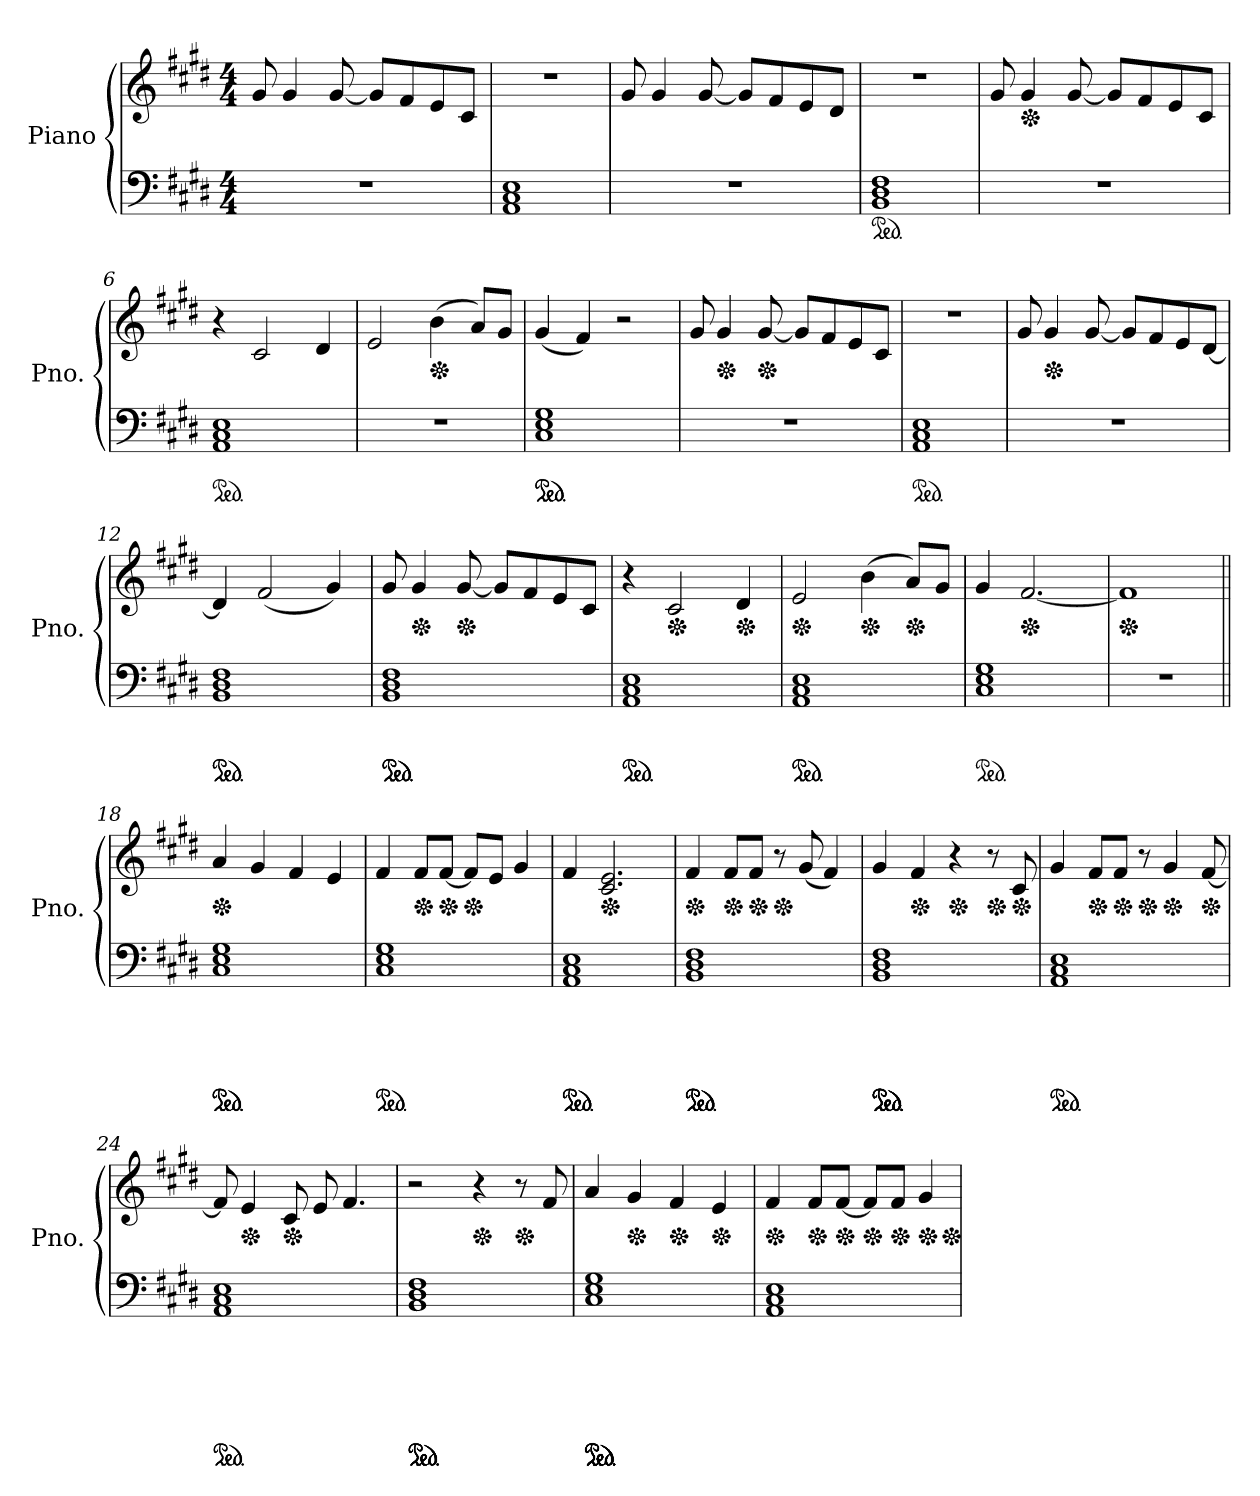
**kern	**kern
*part1	*part1
*staff2	*staff1
*I"Piano	*
*I'Pno.	*
*clefF4	*clefG2
*k[f#c#g#d#]	*k[f#c#g#d#]
*M4/4	*M4/4
*MM200	*MM200
=1	=1
1r	8g#/
.	4g#/
.	[8g#/
.	8g#/L]
.	8f#/
.	8e/
.	8c#/J
=2	=2
1AA 1C# 1E	1r
=3	=3
1r	8g#/
.	4g#/
.	[8g#/
.	8g#/L]
.	8f#/
.	8e/
.	8d#/J
=4	=4
*ped	*
1BB 1D# 1F#	1r
=5	=5
1r	8g#/
*	*Xped
.	4g#/
.	[8g#/
.	8g#/L]
.	8f#/
.	8e/
.	8c#/J
=6	=6
*ped	*
1AA 1C# 1E	4r
.	2c#/
.	4d#/
=7	=7
1r	2e/
*	*Xped
.	(4b\
.	8a/L)
.	8g#/J
!!LO:LB:g=z
=8	=8
*ped	*
*ped	*
1C# 1E 1G#	(4g#/
.	4f#/)
.	2r
=9	=9
1r	8g#/
*	*Xped
.	4g#/
*	*Xped
.	[8g#/
.	8g#/L]
.	8f#/
.	8e/
.	8c#/J
=10	=10
*ped	*
1AA 1C# 1E	1r
=11	=11
1r	8g#/
*	*Xped
.	4g#/
.	[8g#/
.	8g#/L]
.	8f#/
.	8e/
.	[8d#/J
=12	=12
*ped	*
*ped	*
1BB 1D# 1F#	4d#/]
.	(2f#/
.	4g#/)
=13	=13
*ped	*
*ped	*
*ped	*
1BB 1D# 1F#	8g#/
*	*Xped
.	4g#/
*	*Xped
.	[8g#/
.	8g#/L]
.	8f#/
.	8e/
.	8c#/J
=14	=14
*ped	*
*ped	*
1AA 1C# 1E	4r
*	*Xped
.	2c#/
*	*Xped
.	4d#/
!!LO:LB:g=z
=15	=15
*ped	*
*ped	*
*	*Xped
1AA 1C# 1E	2e/
*	*Xped
.	(4b\
*	*Xped
.	8a/L)
.	8g#/J
=16	=16
*ped	*
1C# 1E 1G#	4g#/
*	*Xped
.	[2.f#/
=17	=17
*	*Xped
1r	1f#]
=18||	=18||
*ped	*
*ped	*
*ped	*
*	*Xped
1C# 1E 1G#	4a/
.	4g#/
.	4f#/
.	4e/
=19	=19
*ped	*
*ped	*
1C# 1E 1G#	4f#/
*	*Xped
.	8f#/L
*	*Xped
.	[8f#/J
*	*Xped
.	8f#/L]
.	8e/J
.	4g#/
=20	=20
*ped	*
*ped	*
*ped	*
1AA 1C# 1E	4f#/
*	*Xped
.	2.c#/ 2.e/
=21	=21
*ped	*
*ped	*
*ped	*
*ped	*
*	*Xped
1BB 1D# 1F#	4f#/
*	*Xped
.	8f#/L
*	*Xped
.	8f#/J
*	*Xped
.	8r
.	(8g#/
.	4f#/)
=22	=22
*ped	*
*ped	*
*ped	*
*ped	*
*ped	*
1BB 1D# 1F#	4g#/
*	*Xped
.	4f#/
*	*Xped
.	4r
*	*Xped
.	8r
*	*Xped
.	8c#/
!!LO:LB:g=z
=23	=23
*ped	*
*ped	*
1AA 1C# 1E	4g#/
*	*Xped
.	8f#/L
*	*Xped
.	8f#/J
*	*Xped
.	8r
*	*Xped
.	4g#/
*	*Xped
.	[8f#/
=24	=24
*ped	*
*ped	*
1AA 1C# 1E	8f#/]
*	*Xped
.	4e/
*	*Xped
.	8c#/
.	8e/
.	4.f#/
=25	=25
*ped	*
*ped	*
*ped	*
*ped	*
1BB 1D# 1F#	2r
*	*Xped
.	4r
*	*Xped
.	8r
.	8f#/
=26	=26
*ped	*
*ped	*
*ped	*
*ped	*
*ped	*
*ped	*
1C# 1E 1G#	4a/
*	*Xped
.	4g#/
*	*Xped
.	4f#/
*	*Xped
.	4e/
=27	=27
*	*Xped
1AA 1C# 1E	4f#/
*	*Xped
.	8f#/L
*	*Xped
.	[8f#/J
*	*Xped
.	8f#/L]
*	*Xped
.	8f#/J
*	*Xped
.	4g#/
*	*Xped
=	=
*-	*-
